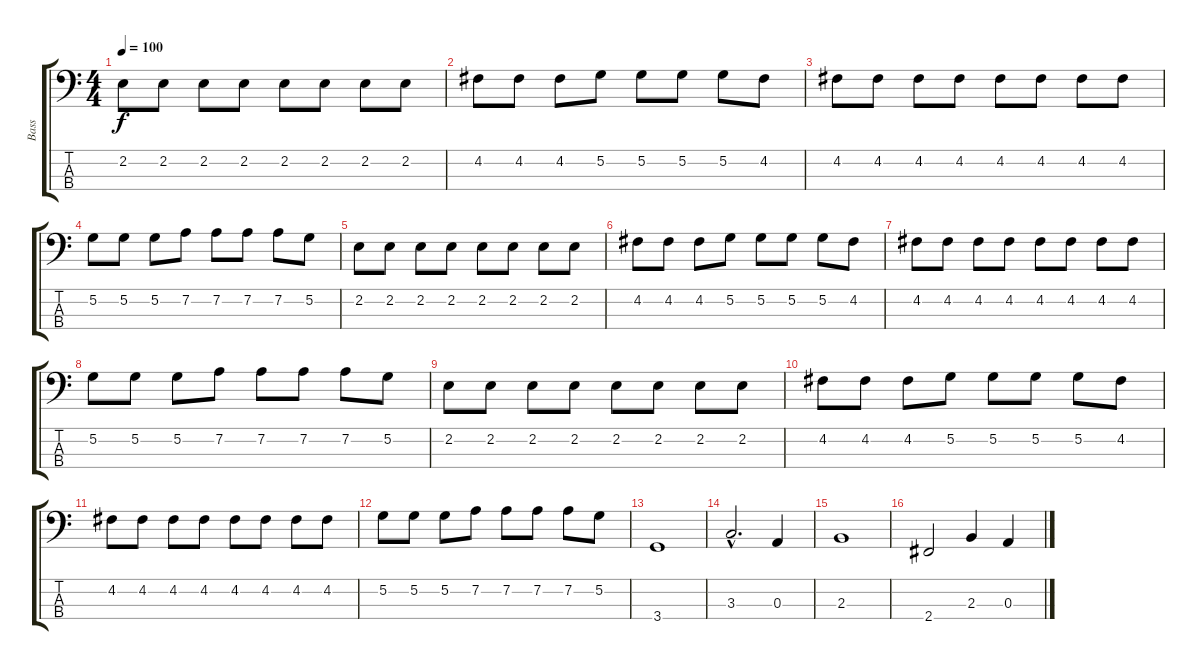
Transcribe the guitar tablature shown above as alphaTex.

\track ("Bass" "Bass") {instrument electricbasspick}
\staff {score tabs}
\tuning (G2 D2 A1 E1) {hide}
\ts (4 4)
\tempo 100
\clef f4
\ks c
2.2.8{dy f} 2.2.8 2.2.8 2.2.8 2.2.8 2.2.8 2.2.8 2.2.8 |
4.2.8 4.2.8 4.2.8 5.2.8 5.2.8 5.2.8 5.2.8 4.2.8 |
4.2.8 4.2.8 4.2.8 4.2.8 4.2.8 4.2.8 4.2.8 4.2.8 |
5.2.8 5.2.8 5.2.8 7.2.8 7.2.8 7.2.8 7.2.8 5.2.8 |
2.2.8{volume 13} 2.2.8 2.2.8 2.2.8 2.2.8 2.2.8 2.2.8 2.2.8 |
4.2.8 4.2.8 4.2.8 5.2.8 5.2.8 5.2.8 5.2.8 4.2.8 |
4.2.8 4.2.8 4.2.8 4.2.8 4.2.8 4.2.8 4.2.8 4.2.8 |
5.2.8 5.2.8 5.2.8 7.2.8 7.2.8 7.2.8 7.2.8 5.2.8 |
2.2.8 2.2.8 2.2.8 2.2.8 2.2.8 2.2.8 2.2.8 2.2.8 |
4.2.8 4.2.8 4.2.8 5.2.8 5.2.8 5.2.8 5.2.8 4.2.8 |
4.2.8 4.2.8 4.2.8 4.2.8 4.2.8 4.2.8 4.2.8 4.2.8 |
5.2.8 5.2.8 5.2.8 7.2.8 7.2.8 7.2.8 7.2.8 5.2.8 |
3.4.1{volume 15} |
3.3{hac}.2{d} 0.3.4 |
2.3.1 |
2.4.2 2.3.4 0.3.4
